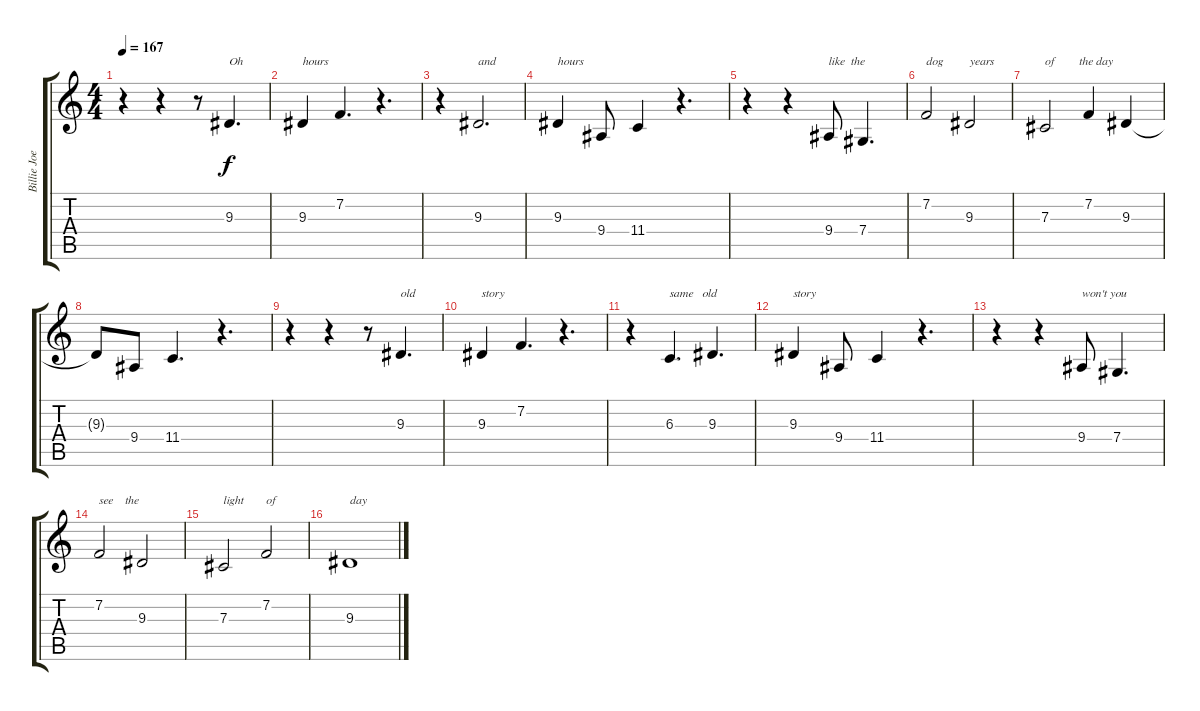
\track ("Billie Joe Armstrong - Vocals" "Billie Joe") {instrument altosax}
\staff {score tabs}
\tuning (Eb4 Bb3 Gb3 Db3 Ab2 Eb2) {hide}
\ts (4 4)
\tempo 167
\clef g2
\ks c
r.4{dy f} r.4 r.8 9.3.4{d txt "Oh"} |
9.3.4{txt "hours"} 7.2.4{d} r.4{d} |
r.4 9.3.2{d txt "and"} |
9.3.4{txt "hours"} 9.4.8 11.4.4 r.4{d} |
r.4 r.4 9.4.8{txt "like  the"} 7.4.4{d} |
7.2.2{txt "dog"} 9.3.2{txt "years"} |
7.3.2{txt "of        the day"} 7.2.4 9.3.4 |
9.3{t}.8 9.4.8 11.4.4{d} r.4{d} |
r.4 r.4 r.8 9.3.4{d txt "old"} |
9.3.4{txt "story"} 7.2.4{d} r.4{d} |
r.4 6.3.4{d txt "same   old"} 9.3.4{d} |
9.3.4{txt "story"} 9.4.8 11.4.4 r.4{d} |
r.4 r.4 9.4.8{txt "won't you"} 7.4.4{d} |
7.2.2{txt "see    the"} 9.3.2 |
7.3.2{txt "light"} 7.2.2{txt "of"} |
9.3.1{txt "day"}
